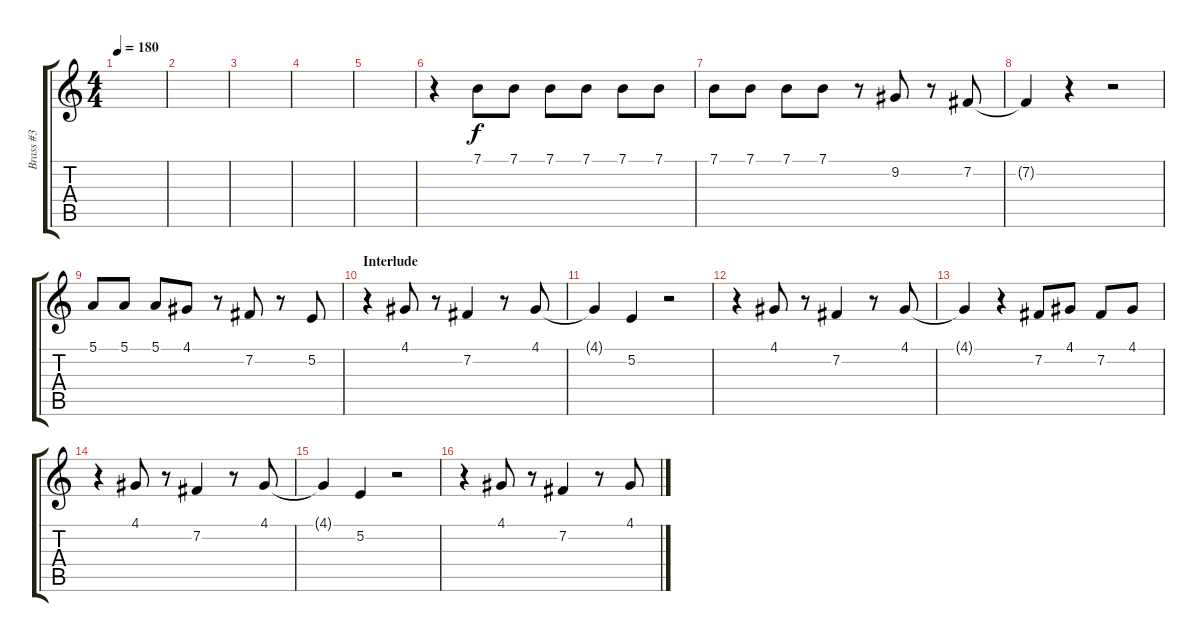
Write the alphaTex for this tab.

\track ("Brass #3" "Brass #3") {instrument altosax}
\staff {score tabs}
\tuning (E4 B3 G3 D3 A2 E2) {hide}
\ts (4 4)
\tempo 180
\clef g2
\ks c
|
|
|
|
|
r.4 7.1.8 7.1.8 7.1.8 7.1.8 7.1.8 7.1.8 |
7.1.8 7.1.8 7.1.8 7.1.8 r.8 9.2.8 r.8 7.2.8 |
7.2{t}.4 r.4 r.2 |
5.1.8 5.1.8 5.1.8 4.1.8 r.8 7.2.8 r.8 5.2.8 |
\section ("" "Interlude")
r.4 4.1.8 r.8 7.2.4 r.8 4.1.8 |
4.1{t}.4 5.2.4 r.2 |
r.4 4.1.8 r.8 7.2.4 r.8 4.1.8 |
4.1{t}.4 r.4 7.2.8 4.1.8 7.2.8 4.1.8 |
r.4 4.1.8 r.8 7.2.4 r.8 4.1.8 |
4.1{t}.4 5.2.4 r.2 |
r.4 4.1.8 r.8 7.2.4 r.8 4.1.8
